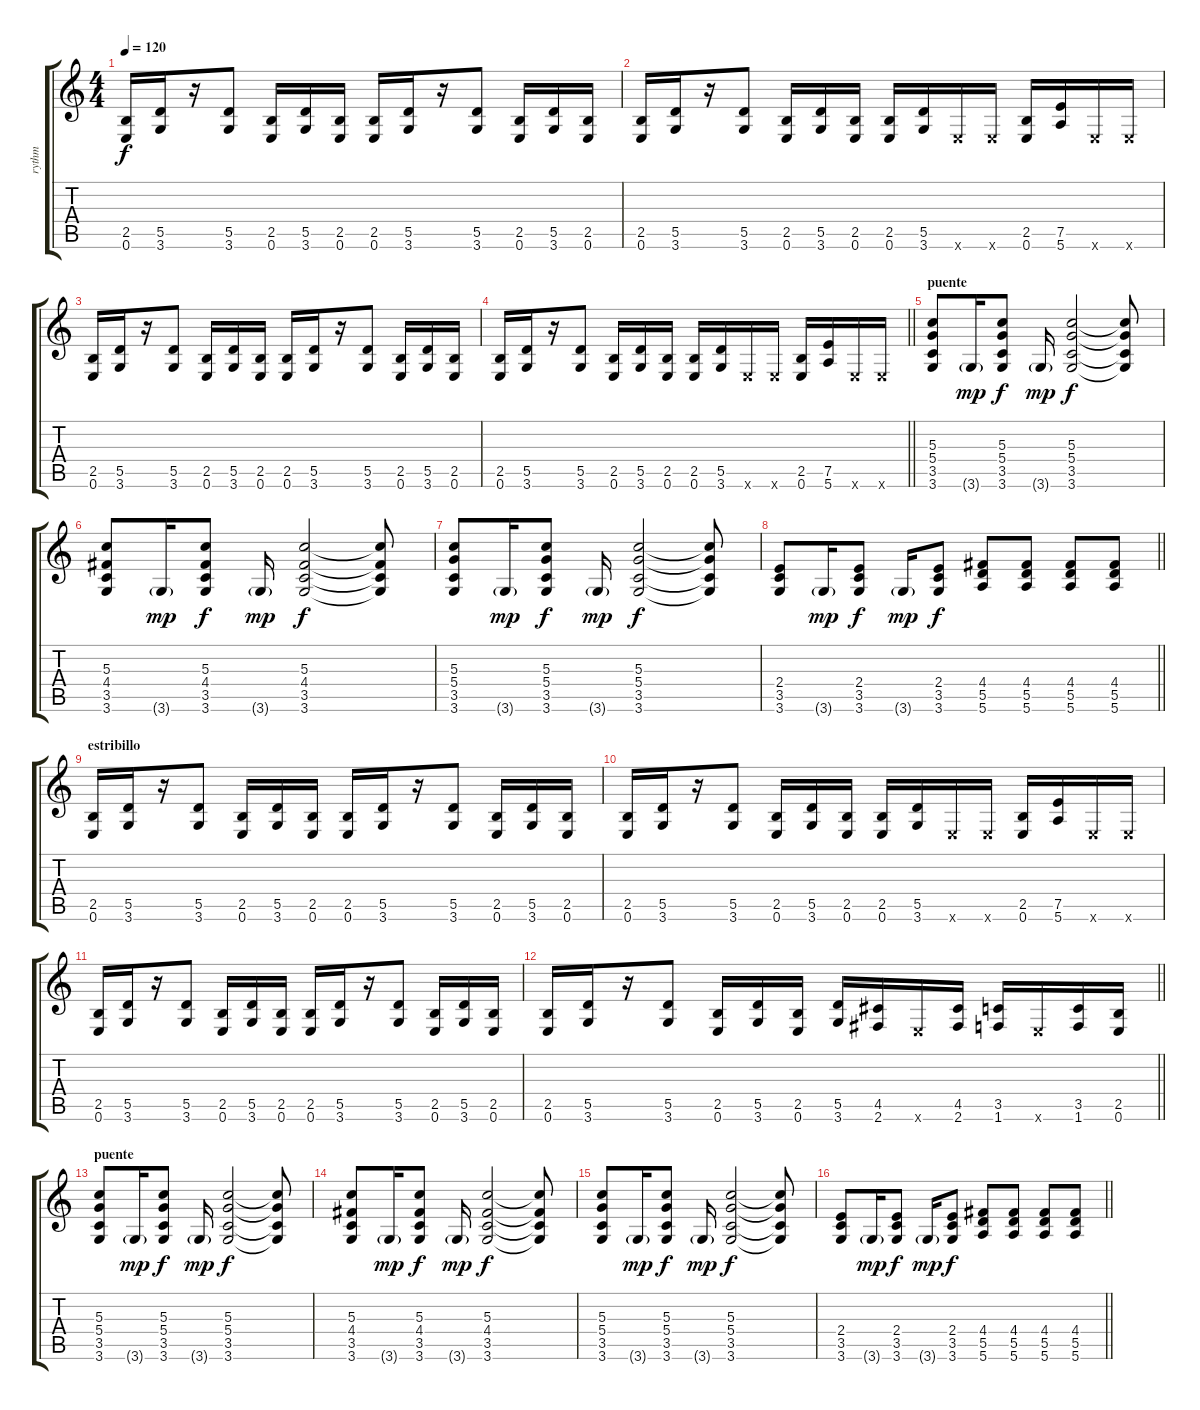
\track ("rythm" "rythm") {instrument overdrivenguitar}
\staff {score tabs}
\tuning (E4 B3 G3 D3 A2 E2) {hide}
\ts (4 4)
\tempo 120
\clef g2
\ks c
(2.5 0.6).16{dy f} (5.5 3.6).16 r.16 (5.5 3.6).8 (2.5 0.6).16 (5.5 3.6).16 (2.5 0.6).16 (2.5 0.6).16 (5.5 3.6).16 r.16 (5.5 3.6).8 (2.5 0.6).16 (5.5 3.6).16 (2.5 0.6).16 |
(2.5 0.6).16 (5.5 3.6).16 r.16 (5.5 3.6).8 (2.5 0.6).16 (5.5 3.6).16 (2.5 0.6).16 (2.5 0.6).16 (5.5 3.6).16 0.6{x}.16 0.6{x}.16 (2.5 0.6).16 (7.5 5.6).16 0.6{x}.16 0.6{x}.16 |
(2.5 0.6).16 (5.5 3.6).16 r.16 (5.5 3.6).8 (2.5 0.6).16 (5.5 3.6).16 (2.5 0.6).16 (2.5 0.6).16 (5.5 3.6).16 r.16 (5.5 3.6).8 (2.5 0.6).16 (5.5 3.6).16 (2.5 0.6).16 |
\barLineRight lightlight
(2.5 0.6).16 (5.5 3.6).16 r.16 (5.5 3.6).8 (2.5 0.6).16 (5.5 3.6).16 (2.5 0.6).16 (2.5 0.6).16 (5.5 3.6).16 0.6{x}.16 0.6{x}.16 (2.5 0.6).16 (7.5 5.6).16 0.6{x}.16 0.6{x}.16 |
\section ("" "puente")
(5.3 5.4 3.5 3.6).8 3.6{g}.16{dy mp} (5.3 5.4 3.5 3.6).8{dy f} 3.6{g}.16{dy mp} (5.3 5.4 3.5 3.6).2{dy f} (5.3{t} 5.4{t} 3.5{t} 3.6{t}).8 |
(5.3 4.4 3.5 3.6).8 3.6{g}.16{dy mp} (5.3 4.4 3.5 3.6).8{dy f} 3.6{g}.16{dy mp} (5.3 4.4 3.5 3.6).2{dy f} (5.3{t} 4.4{t} 3.5{t} 3.6{t}).8 |
(5.3 5.4 3.5 3.6).8 3.6{g}.16{dy mp} (5.3 5.4 3.5 3.6).8{dy f} 3.6{g}.16{dy mp} (5.3 5.4 3.5 3.6).2{dy f} (5.3{t} 5.4{t} 3.5{t} 3.6{t}).8 |
\barLineRight lightlight
(2.4 3.5 3.6).8 3.6{g}.16{dy mp} (2.4 3.5 3.6).8{dy f} 3.6{g}.16{dy mp} (2.4 3.5 3.6).8{dy f} (4.4 5.5 5.6).8 (4.4 5.5 5.6).8 (4.4 5.5 5.6).8 (4.4 5.5 5.6).8 |
\section ("" "estribillo")
(2.5 0.6).16 (5.5 3.6).16 r.16 (5.5 3.6).8 (2.5 0.6).16 (5.5 3.6).16 (2.5 0.6).16 (2.5 0.6).16 (5.5 3.6).16 r.16 (5.5 3.6).8 (2.5 0.6).16 (5.5 3.6).16 (2.5 0.6).16 |
(2.5 0.6).16 (5.5 3.6).16 r.16 (5.5 3.6).8 (2.5 0.6).16 (5.5 3.6).16 (2.5 0.6).16 (2.5 0.6).16 (5.5 3.6).16 0.6{x}.16 0.6{x}.16 (2.5 0.6).16 (7.5 5.6).16 0.6{x}.16 0.6{x}.16 |
(2.5 0.6).16 (5.5 3.6).16 r.16 (5.5 3.6).8 (2.5 0.6).16 (5.5 3.6).16 (2.5 0.6).16 (2.5 0.6).16 (5.5 3.6).16 r.16 (5.5 3.6).8 (2.5 0.6).16 (5.5 3.6).16 (2.5 0.6).16 |
\barLineRight lightlight
(2.5 0.6).16 (5.5 3.6).16 r.16 (5.5 3.6).8 (2.5 0.6).16 (5.5 3.6).16 (2.5 0.6).16 (5.5 3.6).16 (4.5 2.6).16 0.6{x}.16 (4.5 2.6).16 (3.5 1.6).16 0.6{x}.16 (3.5 1.6).16 (2.5 0.6).16 |
\section ("" "puente")
(5.3 5.4 3.5 3.6).8 3.6{g}.16{dy mp} (5.3 5.4 3.5 3.6).8{dy f} 3.6{g}.16{dy mp} (5.3 5.4 3.5 3.6).2{dy f} (5.3{t} 5.4{t} 3.5{t} 3.6{t}).8 |
(5.3 4.4 3.5 3.6).8 3.6{g}.16{dy mp} (5.3 4.4 3.5 3.6).8{dy f} 3.6{g}.16{dy mp} (5.3 4.4 3.5 3.6).2{dy f} (5.3{t} 4.4{t} 3.5{t} 3.6{t}).8 |
(5.3 5.4 3.5 3.6).8 3.6{g}.16{dy mp} (5.3 5.4 3.5 3.6).8{dy f} 3.6{g}.16{dy mp} (5.3 5.4 3.5 3.6).2{dy f} (5.3{t} 5.4{t} 3.5{t} 3.6{t}).8 |
\barLineRight lightlight
(2.4 3.5 3.6).8 3.6{g}.16{dy mp} (2.4 3.5 3.6).8{dy f} 3.6{g}.16{dy mp} (2.4 3.5 3.6).8{dy f} (4.4 5.5 5.6).8 (4.4 5.5 5.6).8 (4.4 5.5 5.6).8 (4.4 5.5 5.6).8
